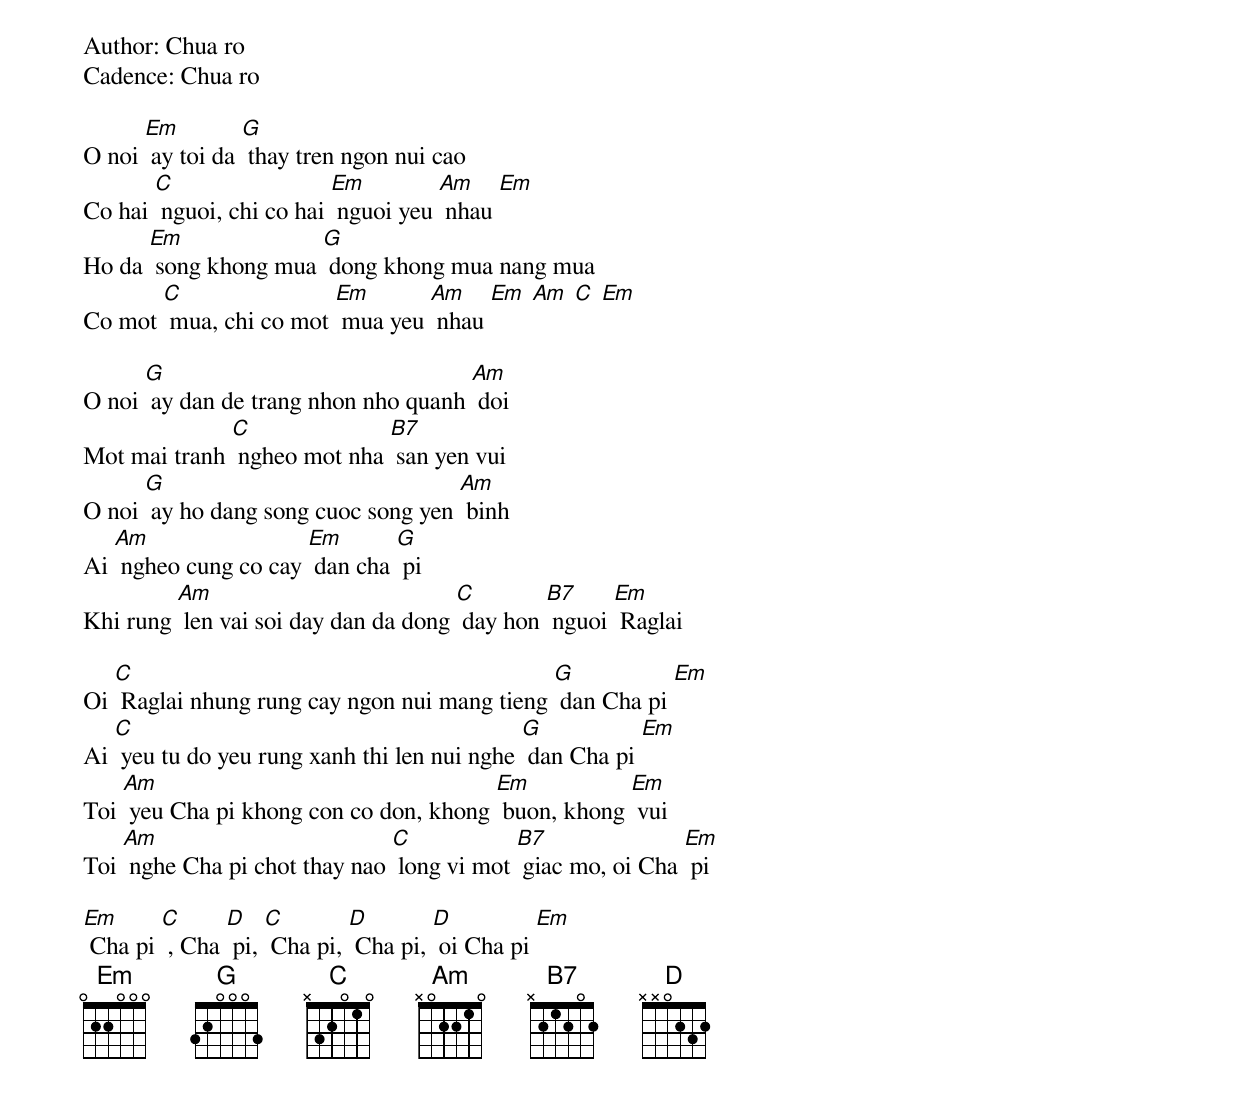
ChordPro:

Author: Chua ro
Cadence: Chua ro

O noi [Em] ay toi da [G] thay tren ngon nui cao
Co hai [C] nguoi, chi co hai [Em] nguoi yeu [Am] nhau [Em]
Ho da [Em] song khong mua [G] dong khong mua nang mua
Co mot [C] mua, chi co mot [Em] mua yeu [Am] nhau [Em] [Am] [C] [Em]

O noi [G] ay dan de trang nhon nho quanh [Am] doi
Mot mai tranh [C] ngheo mot nha [B7] san yen vui
O noi [G] ay ho dang song cuoc song yen [Am] binh
Ai [Am] ngheo cung co cay [Em] dan cha [G] pi
Khi rung [Am] len vai soi day dan da dong [C] day hon [B7] nguoi [Em] Raglai

Oi [C] Raglai nhung rung cay ngon nui mang tieng [G] dan Cha pi [Em]
Ai [C] yeu tu do yeu rung xanh thi len nui nghe [G] dan Cha pi [Em]
Toi [Am] yeu Cha pi khong con co don, khong [Em] buon, khong [Em] vui
Toi [Am] nghe Cha pi chot thay nao [C] long vi mot [B7] giac mo, oi Cha [Em] pi

[Em] Cha pi [C] , Cha [D] pi, [C] Cha pi, [D] Cha pi, [D] oi Cha pi [Em]
